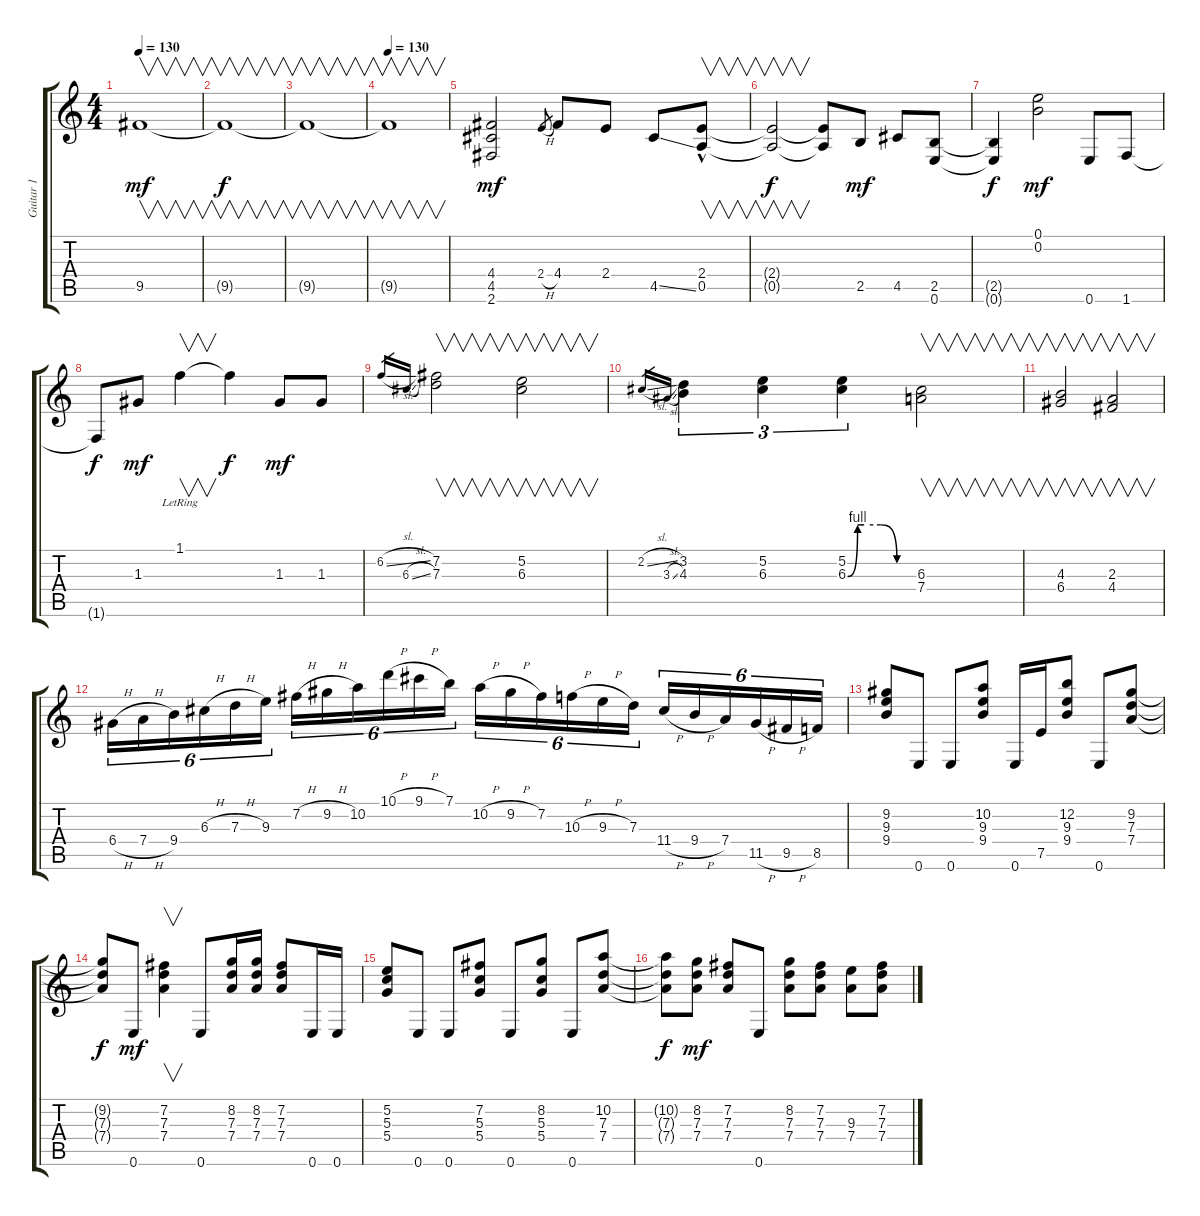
\track ("Guitar 1" "Guitar 1") {instrument overdrivenguitar}
\staff {score tabs}
\tuning (E4 B3 G3 D3 A2 E2) {hide}
\ts (4 4)
\tempo 130
\clef g2
\ks c
9.5.1{v dy mf} |
9.5{t}.1{v dy f} |
9.5{t}.1{v} |
\tempo 130
9.5{t}.1{v} |
(4.4 4.5 2.6).2{dy mf} 2.4{h}.8{gr} 4.4.8 2.4.8 4.5{ss}.8 (2.4 0.5{hac}).8{v} |
(2.4{t} 0.5{t}).2{v dy f} (2.4{t} 0.5{t}).8 2.5.8{dy mf} 4.5.8 (2.5 0.6).8 |
(2.5{t} 0.6{t}).4{dy f} (0.1 0.2).2{dy mf} 0.6.8 1.6.8 |
1.6{t}.8{dy f} 1.3.8{dy mf} 1.1{lr}.4{v} 1.1{t}.4{dy f} 1.3.8{dy mf} 1.3.8 |
6.2{sl}.16{gr} 6.3{sl}.16{gr} (7.2 7.3).2{v} (5.2 6.3).2{v} |
2.2{sl}.16{gr} 3.3{sl}.16{gr} (3.2 4.3).4{tu (3 2)} (5.2 6.3).4{tu (3 2)} (5.2 6.3{be (custom 0 0 9 4 15 4 30 4 45 0 60 0)}).4{tu (3 2)} (6.3 7.4).2{v} |
(4.3 6.4).2{v} (2.3 4.4).2{v} |
6.4{h}.16{tu (6 4)} 7.4{h}.16{tu (6 4)} 9.4.16{tu (6 4)} 6.3{h}.16{tu (6 4)} 7.3{h}.16{tu (6 4)} 9.3.16{tu (6 4)} 7.2{h}.16{tu (6 4)} 9.2{h}.16{tu (6 4)} 10.2.16{tu (6 4)} 10.1{h}.16{tu (6 4)} 9.1{h}.16{tu (6 4)} 7.1.16{tu (6 4)} 10.2{h}.16{tu (6 4)} 9.2{h}.16{tu (6 4)} 7.2.16{tu (6 4)} 10.3{h}.16{tu (6 4)} 9.3{h}.16{tu (6 4)} 7.3.16{tu (6 4)} 11.4{h}.16{tu (6 4)} 9.4{h}.16{tu (6 4)} 7.4.16{tu (6 4)} 11.5{h}.16{tu (6 4)} 9.5{h}.16{tu (6 4)} 8.5.16{tu (6 4)} |
(9.2 9.3 9.4).8 0.6.8 0.6.8 (10.2 9.3 9.4).8 0.6.16 7.5.16 (12.2 9.3 9.4).8 0.6.8 (9.2 7.3 7.4).8 |
(9.2{t} 7.3{t} 7.4{t}).8{dy f} 0.6.8{dy mf} (7.2 7.3 7.4).4{v} 0.6.8 (8.2 7.3 7.4).16 (8.2 7.3 7.4).16 (7.2 7.3 7.4).8 0.6.16 0.6.16 |
(5.2 5.3 5.4).8 0.6.8 0.6.8 (7.2 5.3 5.4).8 0.6.8 (8.2 5.3 5.4).8 0.6.8 (10.2 7.3 7.4).8 |
(10.2{t} 7.3{t} 7.4{t}).8{dy f} (8.2 7.3 7.4).8{dy mf} (7.2 7.3 7.4).8 0.6.8 (8.2 7.3 7.4).8 (7.2 7.3 7.4).8 (9.3 7.4).8 (7.2 7.3 7.4).8
